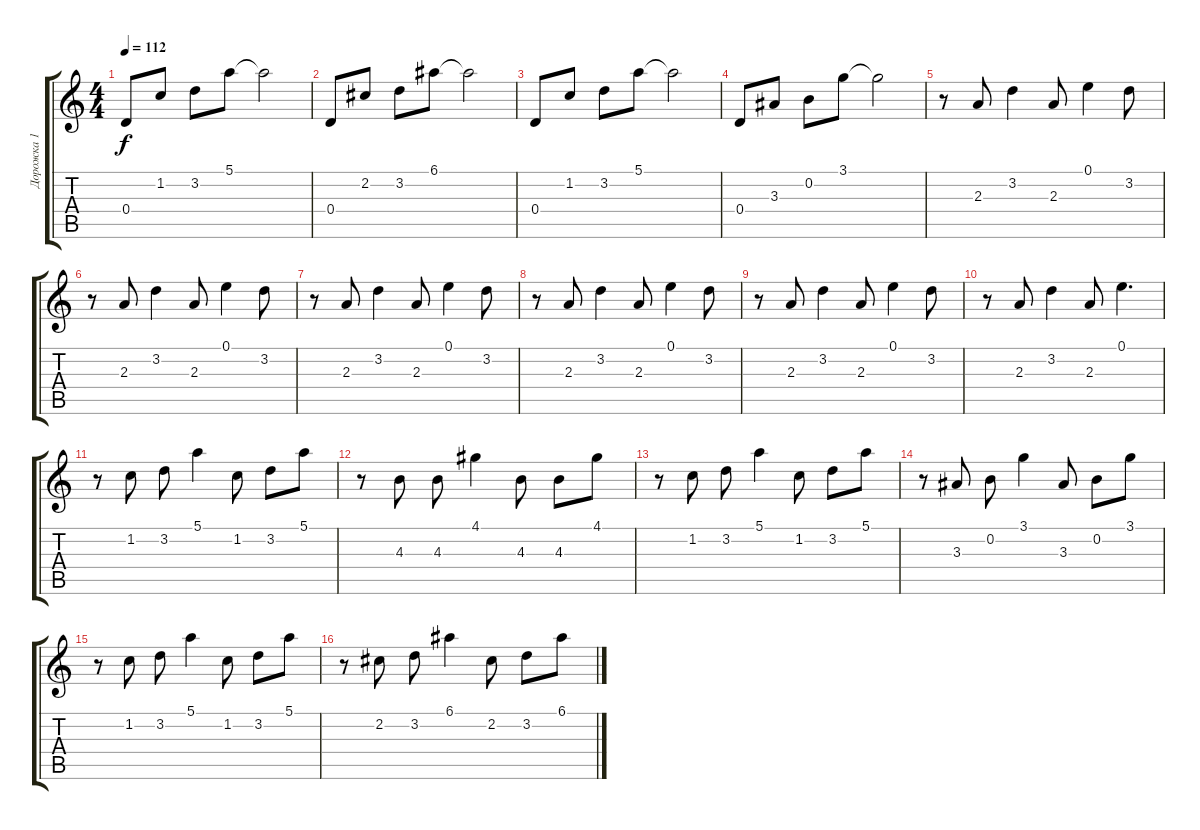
\track ("Дорожка 1" "Дорожка 1") {instrument acousticguitarsteel}
\staff {score tabs}
\tuning (E4 B3 G3 D3 A2 E2) {hide}
\ts (4 4)
\tempo 112
\clef g2
\ks c
0.4.8{dy f} 1.2.8 3.2.8 5.1.8 5.1{t}.2 |
0.4.8 2.2.8 3.2.8 6.1.8 6.1{t}.2 |
0.4.8 1.2.8 3.2.8 5.1.8 5.1{t}.2 |
0.4.8 3.3.8 0.2.8 3.1.8 3.1{t}.2 |
r.8 2.3.8 3.2.4 2.3.8 0.1.4 3.2.8 |
r.8 2.3.8 3.2.4 2.3.8 0.1.4 3.2.8 |
r.8 2.3.8 3.2.4 2.3.8 0.1.4 3.2.8 |
r.8 2.3.8 3.2.4 2.3.8 0.1.4 3.2.8 |
r.8 2.3.8 3.2.4 2.3.8 0.1.4 3.2.8 |
r.8 2.3.8 3.2.4 2.3.8 0.1.4{d} |
r.8 1.2.8 3.2.8 5.1.4 1.2.8 3.2.8 5.1.8 |
r.8 4.3.8 4.3.8 4.1.4 4.3.8 4.3.8 4.1.8 |
r.8 1.2.8 3.2.8 5.1.4 1.2.8 3.2.8 5.1.8 |
r.8 3.3.8 0.2.8 3.1.4 3.3.8 0.2.8 3.1.8 |
r.8 1.2.8 3.2.8 5.1.4 1.2.8 3.2.8 5.1.8 |
r.8 2.2.8 3.2.8 6.1.4 2.2.8 3.2.8 6.1.8
